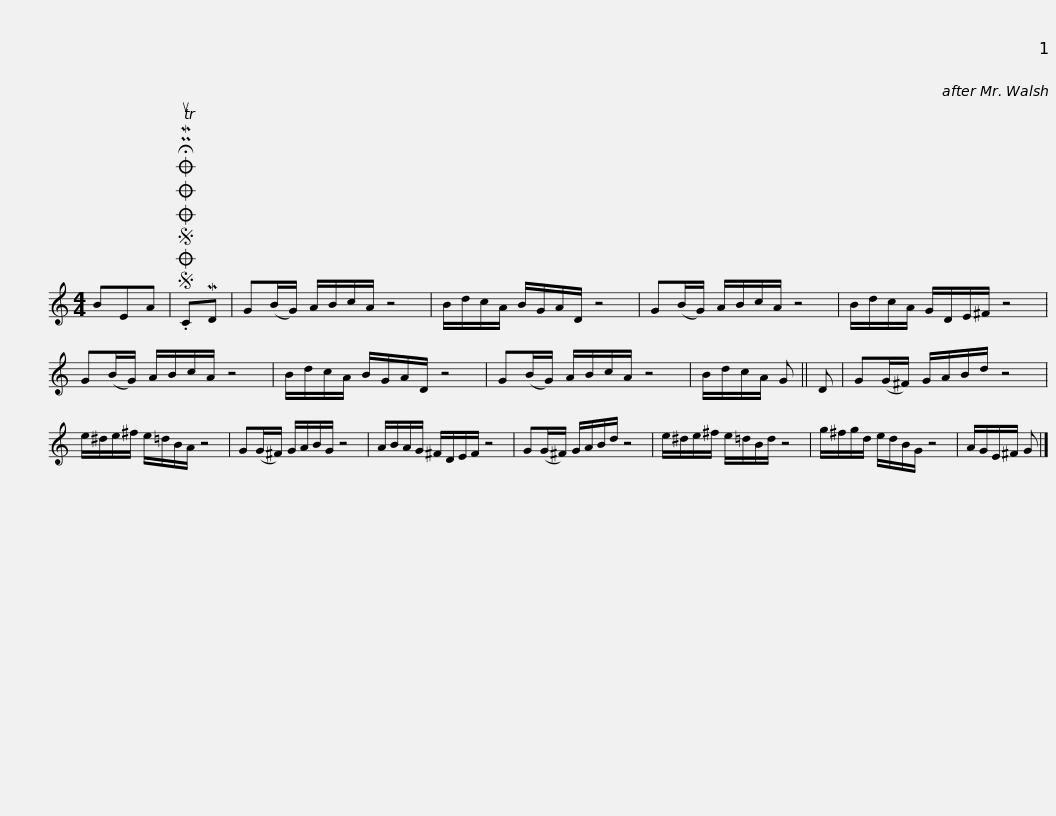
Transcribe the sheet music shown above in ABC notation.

X:1
L:1/8
M:4/4
I:linebreak $
K:C
V:1 treble
V:1
 BEA |SOSOOO .!fermata!PMTuCMD | G(B/G/) A/B/c/A/ z4 | B/d/c/A/ B/G/A/D/ z4 | G(B/G/) A/B/c/A/ z4 | %5
 B/d/c/A/ G/D/E/^F/ z4 |$ G(B/G/) A/B/c/A/ z4 | B/d/c/A/ B/G/A/D/ z4 | G(B/G/) A/B/c/A/ z4 | B/d/c/A/ G || %10
 D | G(G/^F/) G/A/B/d/ z4 |$ e/^d/e/^f/ e/=d/B/A/ z4 | G(G/^F/) G/A/B/G/ z4 | A/B/A/G/ ^F/D/E/F/ z4 | %15
 G(G/^F/) G/A/B/d/ z4 | e/^d/e/^f/ e/=d/B/d/ z4 |$ g/^f/g/d/ e/d/B/G/ z4 | A/G/E/^F/ G |] %19
